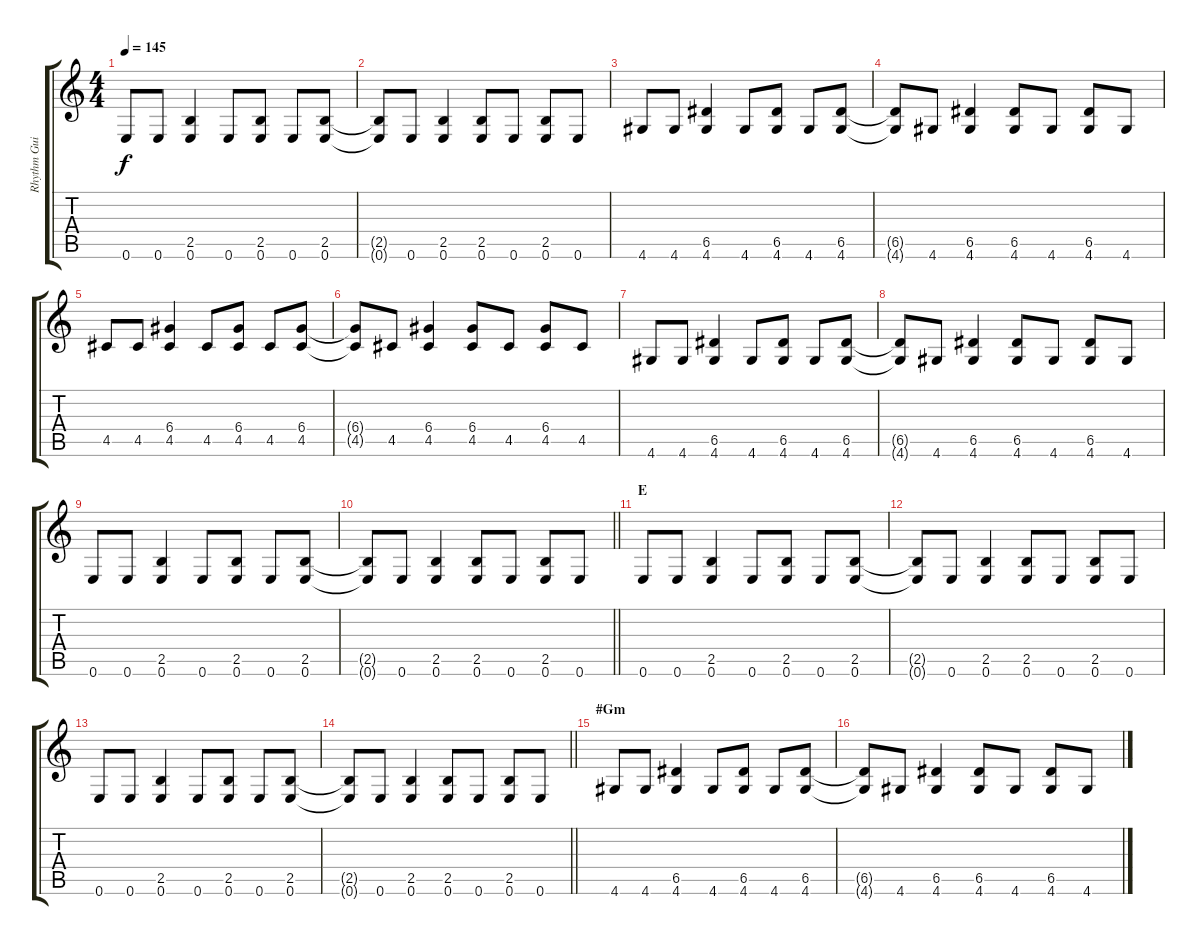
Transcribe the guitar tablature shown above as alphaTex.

\track ("Rhythm Guitar 1" "Rhythm Gui") {instrument overdrivenguitar}
\staff {score tabs}
\tuning (E4 B3 G3 D3 A2 E2) {hide}
\ts (4 4)
\tempo 145
\clef g2
\ks c
0.6.8{dy f} 0.6.8 (2.5 0.6).4 0.6.8 (2.5 0.6).8 0.6.8 (2.5 0.6).8 |
(2.5{t} 0.6{t}).8 0.6.8 (2.5 0.6).4 (2.5 0.6).8 0.6.8 (2.5 0.6).8 0.6.8 |
4.6.8 4.6.8 (6.5 4.6).4 4.6.8 (6.5 4.6).8 4.6.8 (6.5 4.6).8 |
(6.5{t} 4.6{t}).8 4.6.8 (6.5 4.6).4 (6.5 4.6).8 4.6.8 (6.5 4.6).8 4.6.8 |
4.5.8 4.5.8 (6.4 4.5).4 4.5.8 (6.4 4.5).8 4.5.8 (6.4 4.5).8 |
(6.4{t} 4.5{t}).8 4.5.8 (6.4 4.5).4 (6.4 4.5).8 4.5.8 (6.4 4.5).8 4.5.8 |
4.6.8 4.6.8 (6.5 4.6).4 4.6.8 (6.5 4.6).8 4.6.8 (6.5 4.6).8 |
(6.5{t} 4.6{t}).8 4.6.8 (6.5 4.6).4 (6.5 4.6).8 4.6.8 (6.5 4.6).8 4.6.8 |
0.6.8 0.6.8 (2.5 0.6).4 0.6.8 (2.5 0.6).8 0.6.8 (2.5 0.6).8 |
\barLineRight lightlight
(2.5{t} 0.6{t}).8 0.6.8 (2.5 0.6).4 (2.5 0.6).8 0.6.8 (2.5 0.6).8 0.6.8 |
\section ("" "E")
0.6.8 0.6.8 (2.5 0.6).4 0.6.8 (2.5 0.6).8 0.6.8 (2.5 0.6).8 |
(2.5{t} 0.6{t}).8 0.6.8 (2.5 0.6).4 (2.5 0.6).8 0.6.8 (2.5 0.6).8 0.6.8 |
0.6.8 0.6.8 (2.5 0.6).4 0.6.8 (2.5 0.6).8 0.6.8 (2.5 0.6).8 |
\barLineRight lightlight
(2.5{t} 0.6{t}).8 0.6.8 (2.5 0.6).4 (2.5 0.6).8 0.6.8 (2.5 0.6).8 0.6.8 |
\section ("" "#Gm")
4.6.8 4.6.8 (6.5 4.6).4 4.6.8 (6.5 4.6).8 4.6.8 (6.5 4.6).8 |
(6.5{t} 4.6{t}).8 4.6.8 (6.5 4.6).4 (6.5 4.6).8 4.6.8 (6.5 4.6).8 4.6.8
